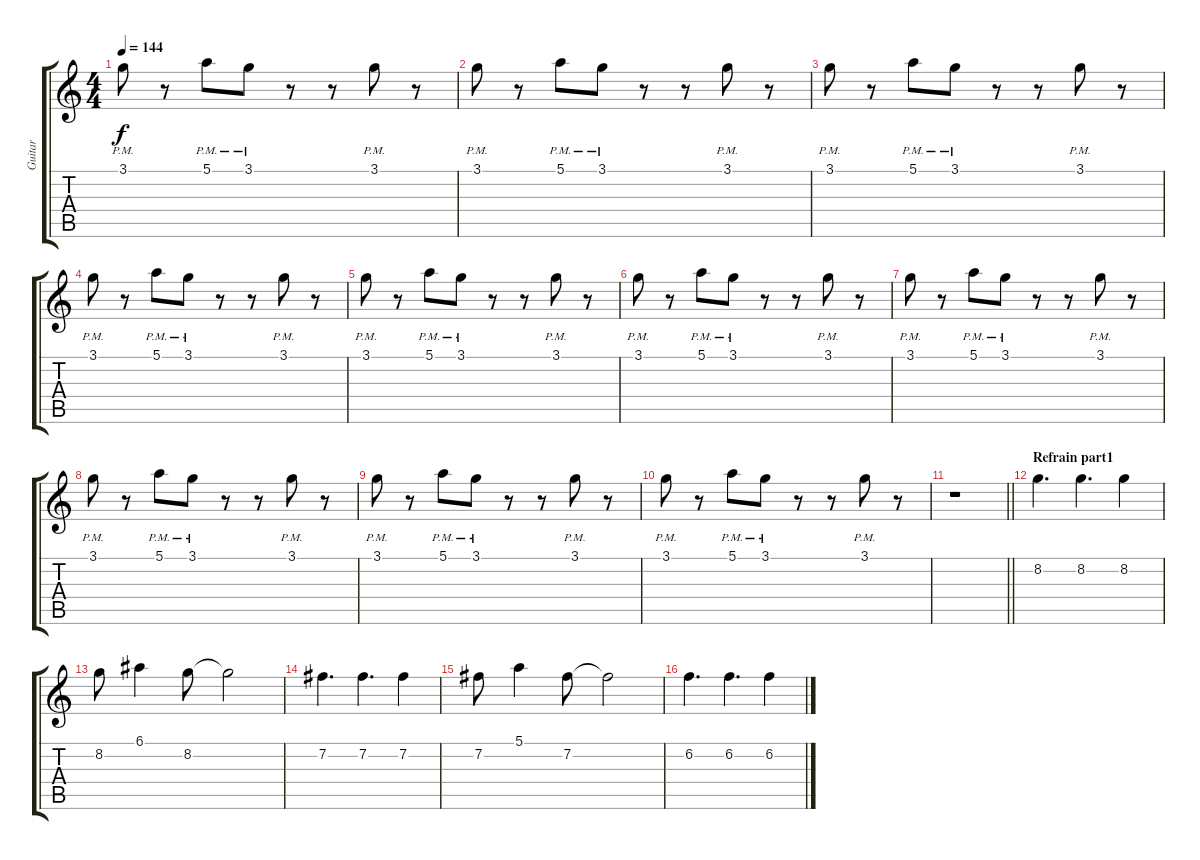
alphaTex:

\track ("Guitar" "Guitar") {instrument electricguitarclean}
\staff {score tabs}
\tuning (E4 B3 G3 D3 A2 E2) {hide}
\ts (4 4)
\tempo 144
\clef g2
\ks c
3.1{pm}.8{dy f} r.8 5.1{pm}.8 3.1{pm}.8 r.8 r.8 3.1{pm}.8 r.8 |
3.1{pm}.8 r.8 5.1{pm}.8 3.1{pm}.8 r.8 r.8 3.1{pm}.8 r.8 |
3.1{pm}.8 r.8 5.1{pm}.8 3.1{pm}.8 r.8 r.8 3.1{pm}.8 r.8 |
3.1{pm}.8 r.8 5.1{pm}.8 3.1{pm}.8 r.8 r.8 3.1{pm}.8 r.8 |
3.1{pm}.8 r.8 5.1{pm}.8 3.1{pm}.8 r.8 r.8 3.1{pm}.8 r.8 |
3.1{pm}.8 r.8 5.1{pm}.8 3.1{pm}.8 r.8 r.8 3.1{pm}.8 r.8 |
3.1{pm}.8 r.8 5.1{pm}.8 3.1{pm}.8 r.8 r.8 3.1{pm}.8 r.8 |
3.1{pm}.8 r.8 5.1{pm}.8 3.1{pm}.8 r.8 r.8 3.1{pm}.8 r.8 |
3.1{pm}.8 r.8 5.1{pm}.8 3.1{pm}.8 r.8 r.8 3.1{pm}.8 r.8 |
3.1{pm}.8 r.8 5.1{pm}.8 3.1{pm}.8 r.8 r.8 3.1{pm}.8 r.8 |
\barLineRight lightlight
r.1 |
\section ("" "Refrain part1")
8.2.4{d volume 5 instrument electricguitarclean} 8.2.4{d} 8.2.4 |
8.2.8 6.1.4 8.2.8 8.2{t}.2 |
7.2.4{d} 7.2.4{d} 7.2.4 |
7.2.8 5.1.4 7.2.8 7.2{t}.2 |
6.2.4{d} 6.2.4{d} 6.2.4
